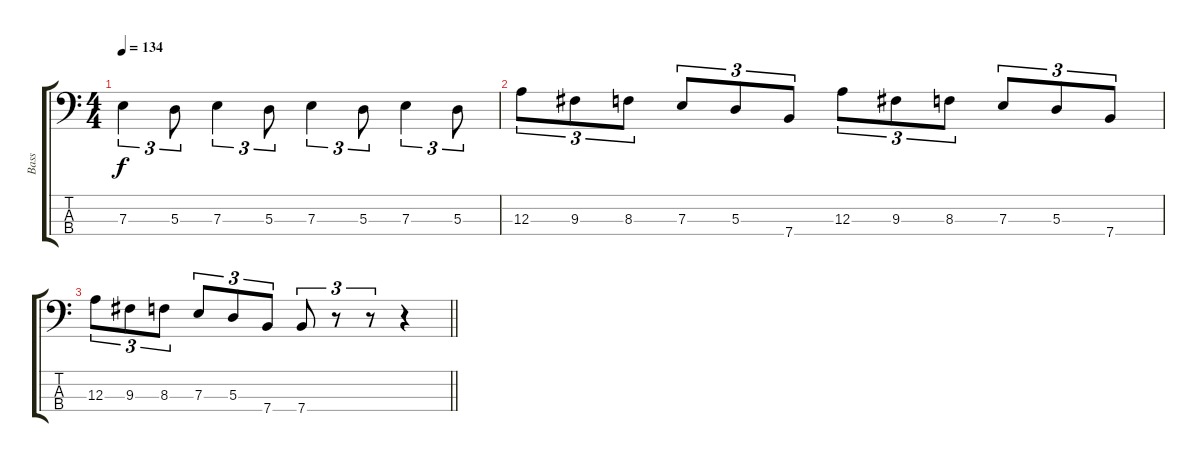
\track ("Bass" "Bass") {instrument electricbassfinger}
\staff {score tabs}
\tuning (G2 D2 A1 E1) {hide}
\ts (4 4)
\tempo 134
\clef f4
\ks c
7.3.4{tu (3 2) dy f} 5.3.8{tu (3 2)} 7.3.4{tu (3 2)} 5.3.8{tu (3 2)} 7.3.4{tu (3 2)} 5.3.8{tu (3 2)} 7.3.4{tu (3 2)} 5.3.8{tu (3 2)} |
12.3.8{tu (3 2)} 9.3.8{tu (3 2)} 8.3.8{tu (3 2)} 7.3.8{tu (3 2)} 5.3.8{tu (3 2)} 7.4.8{tu (3 2)} 12.3.8{tu (3 2)} 9.3.8{tu (3 2)} 8.3.8{tu (3 2)} 7.3.8{tu (3 2)} 5.3.8{tu (3 2)} 7.4.8{tu (3 2)} |
\barLineRight lightlight
12.3.8{tu (3 2)} 9.3.8{tu (3 2)} 8.3.8{tu (3 2)} 7.3.8{tu (3 2)} 5.3.8{tu (3 2)} 7.4.8{tu (3 2)} 7.4.8{tu (3 2)} r.8{tu (3 2)} r.8{tu (3 2)} r.4
